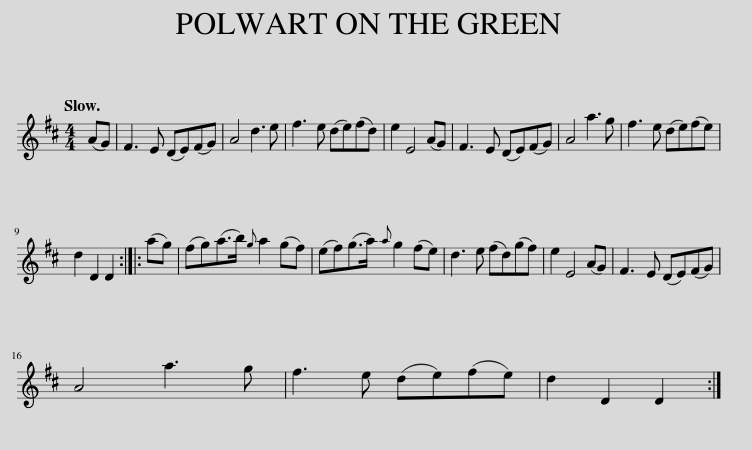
X:1
L:1/8
Q:1/4=120
M:4/4
I:linebreak $
K:D
V:1 treble
V:1
 (AG) | F3 E (DE)(FG) | A4 d3 e | f3 e (de)(fd) | e2 E4 (AG) | %5
 F3 E (DE)(FG) | A4 a3 g | f3 e (de)(fe) |$ d2 D2 D2 :: (ag) | %10
 (fg)(a>b){g} a2 (gf) | (ef)(g>a){a} g2 (fe) | d3 e (fd)(gf) | e2 E4 (AG) | F3 E (DE)(FG) |$ %15
 A4 a3 g | f3 e (de)(fe) | d2 D2 D2 :| %18
